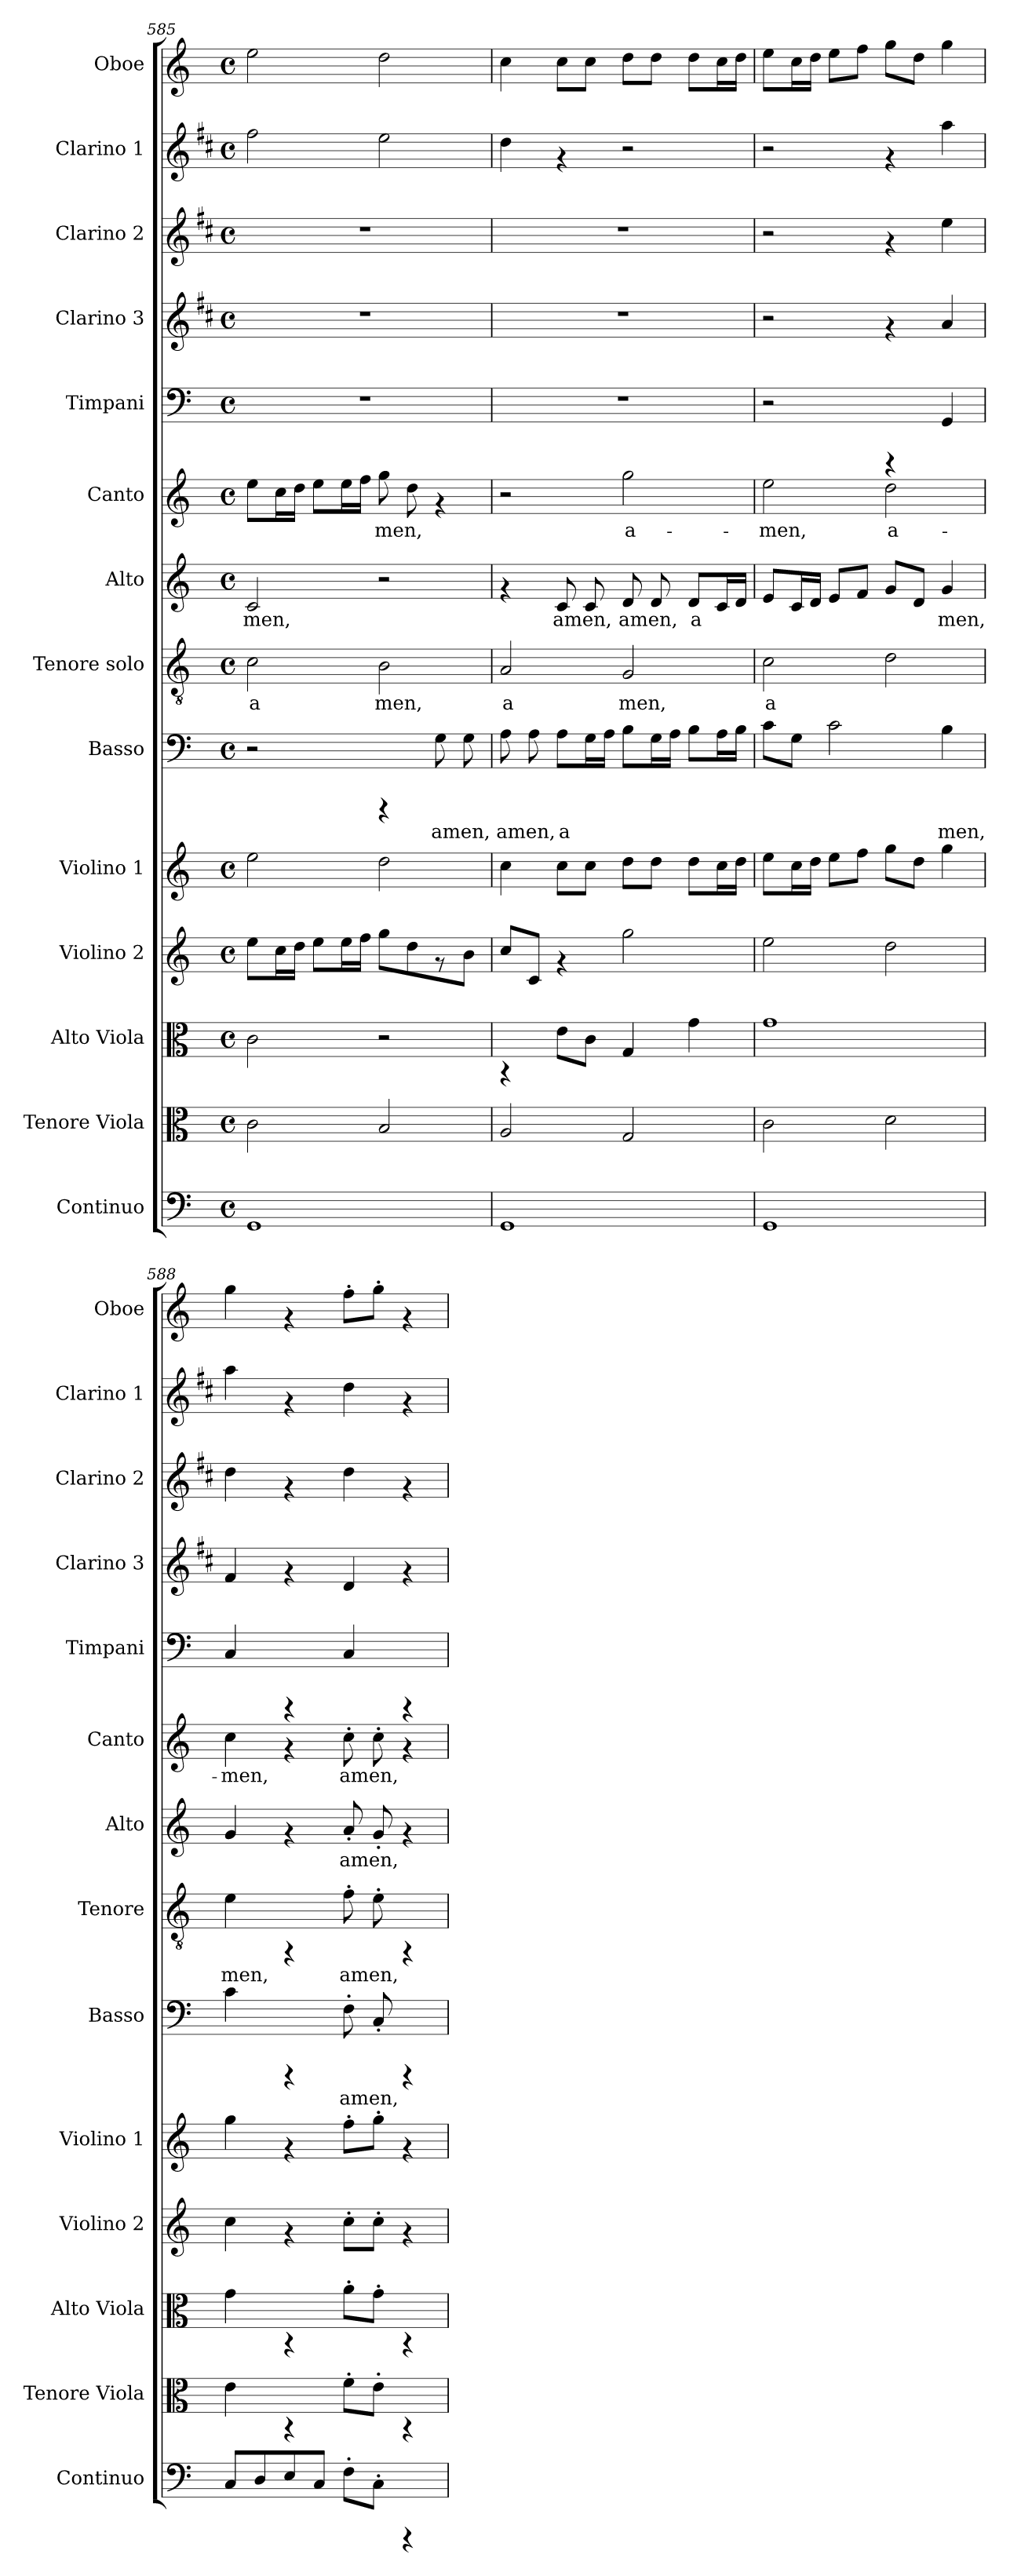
**kern	**kern	**kern	**kern	**kern	**kern	**text	**kern	**text	**kern	**text	**kern	**text	**kern	**kern	**kern	**kern	**kern
*part14	*part13	*part12	*part11	*part10	*part9	*part9	*part8	*part8	*part7	*part7	*part6	*part6	*part5	*part4	*part3	*part2	*part1
*staff14	*staff13	*staff12	*staff11	*staff10	*staff9	*staff9	*staff8	*staff8	*staff7	*staff7	*staff6	*staff6	*staff5	*staff4	*staff3	*staff2	*staff1
*I"Continuo	*I"Tenore Viola	*I"Alto Viola	*I"Violino 2	*I"Violino 1	*I"Basso	*	*I"Tenore solo	*	*I"Alto	*	*I"Canto	*	*I"Timpani	*I"Clarino 3	*I"Clarino 2	*I"Clarino 1	*I"Oboe
*I'Continuo	*I'Tenore Viola	*I'Alto Viola	*I'Violino 2	*I'Violino 1	*I'Basso	*	*I'Tenore	*	*I'Alto	*	*I'Canto	*	*I'Timpani	*I'Clarino 3	*I'Clarino 2	*I'Clarino 1	*I'Oboe
*clefF4	*clefC3	*clefC3	*clefG2	*clefG2	*clefF4	*	*clefGv2	*	*clefG2	*	*clefG2	*	*clefF4	*clefG2	*clefG2	*clefG2	*clefG2
*	*	*	*	*	*	*	*	*	*	*	*	*	*	*ITrd1c2	*ITrd1c2	*ITrd1c2	*
*k[]	*k[]	*k[]	*k[]	*k[]	*k[]	*	*k[]	*	*k[]	*	*k[]	*	*k[]	*k[]	*k[]	*k[]	*k[]
*C:	*C:	*C:	*C:	*C:	*C:	*	*C:	*	*C:	*	*C:	*	*C:	*C:	*C:	*C:	*C:
*M4/4	*M4/4	*M4/4	*M4/4	*M4/4	*M4/4	*	*M4/4	*	*M4/4	*	*M4/4	*	*M4/4	*M4/4	*M4/4	*M4/4	*M4/4
*met(c)	*met(c)	*met(c)	*met(c)	*met(c)	*met(c)	*	*met(c)	*	*met(c)	*	*met(c)	*	*met(c)	*met(c)	*met(c)	*met(c)	*met(c)
=585	=585	=585	=585	=585	=585	=585	=585	=585	=585	=585	=585	=585	=585	=585	=585	=585	=585
!	!	!	!	!	!	!	!	!LO:LY:b	!	!LO:LY:b:cj	!	!LO:LY:b:cj	!	!	!	!	!
1GG	2c\	2c\	8ee\L	2ee\	2r	.	2c\	a	2c/	men,	8ee\L	--	1r	1r	1r	2ee\	2ee\
!	!	!	!	!	!	!	!	!	!	!	!	!LO:LY:b:cj	!	!	!	!	!
.	.	.	16cc\	.	.	.	.	.	.	.	16cc\	--	.	.	.	.	.
!	!	!	!	!	!	!	!	!	!	!	!	!LO:LY:b:cj	!	!	!	!	!
.	.	.	16dd\J	.	.	.	.	.	.	.	16dd\J	--	.	.	.	.	.
!	!	!	!	!	!	!	!	!	!	!	!	!LO:LY:b:cj	!	!	!	!	!
.	.	.	8ee\L	.	.	.	.	.	.	.	8ee\L	--	.	.	.	.	.
!	!	!	!	!	!	!	!	!	!	!	!	!LO:LY:b:cj	!	!	!	!	!
.	.	.	16ee\	.	.	.	.	.	.	.	16ee\	--	.	.	.	.	.
!	!	!	!	!	!	!	!	!	!	!	!	!LO:LY:b:cj	!	!	!	!	!
.	.	.	16ff\J	.	.	.	.	.	.	.	16ff\J	--	.	.	.	.	.
!	!	!	!	!	!	!	!	!LO:LY:b	!	!	!	!LO:LY:b:cj	!	!	!	!	!
.	2B/	2r	8gg\L	2dd\	4rCCC	.	2B\	men,	2r	.	8gg\	-men,	.	.	.	2dd\	2dd\
!	!	!	!	!	!	!	!	!	!	!	!	!LO:LY:b:cj	!	!	!	!	!
.	.	.	8dd\	.	.	.	.	.	.	.	8dd\	.	.	.	.	.	.
!	!	!	!	!	!	!LO:LY:b:cj	!	!	!	!	!	!	!	!	!	!	!
.	.	.	8rf	.	8G\	amen,	.	.	.	.	4rf	.	.	.	.	.	.
!	!	!	!	!	!	!LO:LY:b:cj	!	!	!	!	!	!	!	!	!	!	!
.	.	.	8b\J	.	8G\	.	.	.	.	.	.	.	.	.	.	.	.
=586	=586	=586	=586	=586	=586	=586	=586	=586	=586	=586	=586	=586	=586	=586	=586	=586	=586
!	!	!	!	!	!	!LO:LY:b:cj	!	!LO:LY:b	!	!	!	!	!	!	!	!	!
1GG	2A/	4rAA	8cc/L	4cc\	8A\	amen,	2A/	a	4rf	.	2r	.	1r	1r	1r	4cc\	4cc\
!	!	!	!	!	!	!LO:LY:b:cj	!	!	!	!	!	!	!	!	!	!	!
.	.	.	8c/J	.	8A\	.	.	.	.	.	.	.	.	.	.	.	.
!	!	!	!	!	!	!LO:LY:b:cj	!	!	!	!LO:LY:b:cj	!	!	!	!	!	!	!
.	.	8e\L	4rf	8cc\L	8A\L	a	.	.	8c/	amen,	.	.	.	.	.	4rf	8cc\L
!	!	!	!	!	!	!LO:LY:b:cj	!	!	!	!LO:LY:b:cj	!	!	!	!	!	!	!
.	.	8c\J	.	8cc\J	16G\	.	.	.	8c/	.	.	.	.	.	.	.	8cc\J
!	!	!	!	!	!	!LO:LY:b:cj	!	!	!	!	!	!	!	!	!	!	!
.	.	.	.	.	16A\J	.	.	.	.	.	.	.	.	.	.	.	.
!	!	!	!	!	!	!LO:LY:b:cj	!	!LO:LY:b	!	!LO:LY:b:cj	!	!LO:LY:b:cj	!	!	!	!	!
.	2G/	4G/	2gg\	8dd\L	8B\L	.	2G/	men,	8d/	amen,	2gg\	a-	.	.	.	2r	8dd\L
!	!	!	!	!	!	!LO:LY:b:cj	!	!	!	!LO:LY:b:cj	!	!	!	!	!	!	!
.	.	.	.	8dd\J	16G\	.	.	.	8d/	.	.	.	.	.	.	.	8dd\J
!	!	!	!	!	!	!LO:LY:b:cj	!	!	!	!	!	!	!	!	!	!	!
.	.	.	.	.	16A\J	.	.	.	.	.	.	.	.	.	.	.	.
!	!	!	!	!	!	!LO:LY:b:cj	!	!	!	!LO:LY:b:cj	!	!	!	!	!	!	!
.	.	4g\	.	8dd\L	8B\L	.	.	.	8d/L	a	.	.	.	.	.	.	8dd\L
!	!	!	!	!	!	!LO:LY:b:cj	!	!	!	!LO:LY:b:cj	!	!	!	!	!	!	!
.	.	.	.	16cc\	16A\	.	.	.	16c/	.	.	.	.	.	.	.	16cc\
!	!	!	!	!	!	!LO:LY:b:cj	!	!	!	!LO:LY:b:cj	!	!	!	!	!	!	!
.	.	.	.	16dd\J	16B\J	.	.	.	16d/J	.	.	.	.	.	.	.	16dd\J
=587	=587	=587	=587	=587	=587	=587	=587	=587	=587	=587	=587	=587	=587	=587	=587	=587	=587
!	!	!	!	!	!	!LO:LY:b:cj	!	!LO:LY:b	!	!LO:LY:b:cj	!	!LO:LY:b:cj	!	!	!	!	!
1GG	2c\	1g	2ee\	8ee\L	8c\L	.	2c\	a	8e/L	.	2ee\	-men,	2r	2r	2r	2r	8ee\L
!	!	!	!	!	!	!LO:LY:b:cj	!	!	!	!LO:LY:b:cj	!	!	!	!	!	!	!
.	.	.	.	16cc\	8G\J	.	.	.	16c/	.	.	.	.	.	.	.	16cc\
!	!	!	!	!	!	!	!	!	!	!LO:LY:b:cj	!	!	!	!	!	!	!
.	.	.	.	16dd\J	.	.	.	.	16d/J	.	.	.	.	.	.	.	16dd\J
!	!	!	!	!	!	!LO:LY:b:cj	!	!	!	!LO:LY:b:cj	!	!	!	!	!	!	!
.	.	.	.	8ee\L	2c\	.	.	.	8e/L	.	.	.	.	.	.	.	8ee\L
!	!	!	!	!	!	!	!	!	!	!LO:LY:b:cj	!	!	!	!	!	!	!
.	.	.	.	8ff\J	.	.	.	.	8f/J	.	.	.	.	.	.	.	8ff\J
!	!	!	!	!	!	!	!	!LO:LY:b	!	!LO:LY:b:cj	!	!LO:LY:b:cj	!	!	!	!	!
.	2d\	.	2dd\	8gg\L	.	.	2d\	.	8g/L	.	2dd\	a-	4rCCC	4rf	4rf	4rf	8gg\L
!	!	!	!	!	!	!	!	!	!	!LO:LY:b:cj	!	!	!	!	!	!	!
.	.	.	.	8dd\J	.	.	.	.	8d/J	.	.	.	.	.	.	.	8dd\J
!	!	!	!	!	!	!LO:LY:b:cj	!	!	!	!LO:LY:b:cj	!	!	!	!	!	!	!
.	.	.	.	4gg\	4B\	men,	.	.	4g/	men,	.	.	4GG/	4g/	4dd\	4gg\	4gg\
=588	=588	=588	=588	=588	=588	=588	=588	=588	=588	=588	=588	=588	=588	=588	=588	=588	=588
!	!	!	!	!	!	!LO:LY:b:cj	!	!LO:LY:b	!	!LO:LY:b:cj	!	!LO:LY:b:cj	!	!	!	!	!
8C/L	4e\	4g\	4cc\	4gg\	4c\	.	4e\	men,	4g/	.	4cc\	-men,	4C/	4e/	4cc\	4gg\	4gg\
8D/	.	.	.	.	.	.	.	.	.	.	.	.	.	.	.	.	.
8E/	4rAA	4rAA	4rf	4rf	4rCCC	.	4rFF	.	4rf	.	4rf	.	4rCCC	4rf	4rf	4rf	4rf
8C/J	.	.	.	.	.	.	.	.	.	.	.	.	.	.	.	.	.
!	!	!	!	!	!	!LO:LY:b:cj	!	!LO:LY:b	!	!LO:LY:b:cj	!	!LO:LY:b:cj	!	!	!	!	!
8F'>\L	8f'>\L	8a'>\L	8cc'>\L	8ff'>\L	8F'>\	amen,	8f'>\	amen,	8a'</	amen,	8cc'>\	amen,	4C/	4c/	4cc\	4cc\	8ff'>\L
!	!	!	!	!	!	!LO:LY:b:cj	!	!LO:LY:b	!	!LO:LY:b:cj	!	!LO:LY:b:cj	!	!	!	!	!
8C'>\J	8e'>\J	8g'>\J	8cc'>\J	8gg'>\J	8C'</	.	8e'>\	.	8g'</	.	8cc'>\	.	.	.	.	.	8gg'>\J
4rCCC	4rAA	4rAA	4rf	4rf	4rCCC	.	4rFF	.	4rf	.	4rf	.	4rCCC	4rf	4rf	4rf	4rf
=	=	=	=	=	=	=	=	=	=	=	=	=	=	=	=	=	=
*-	*-	*-	*-	*-	*-	*-	*-	*-	*-	*-	*-	*-	*-	*-	*-	*-	*-
